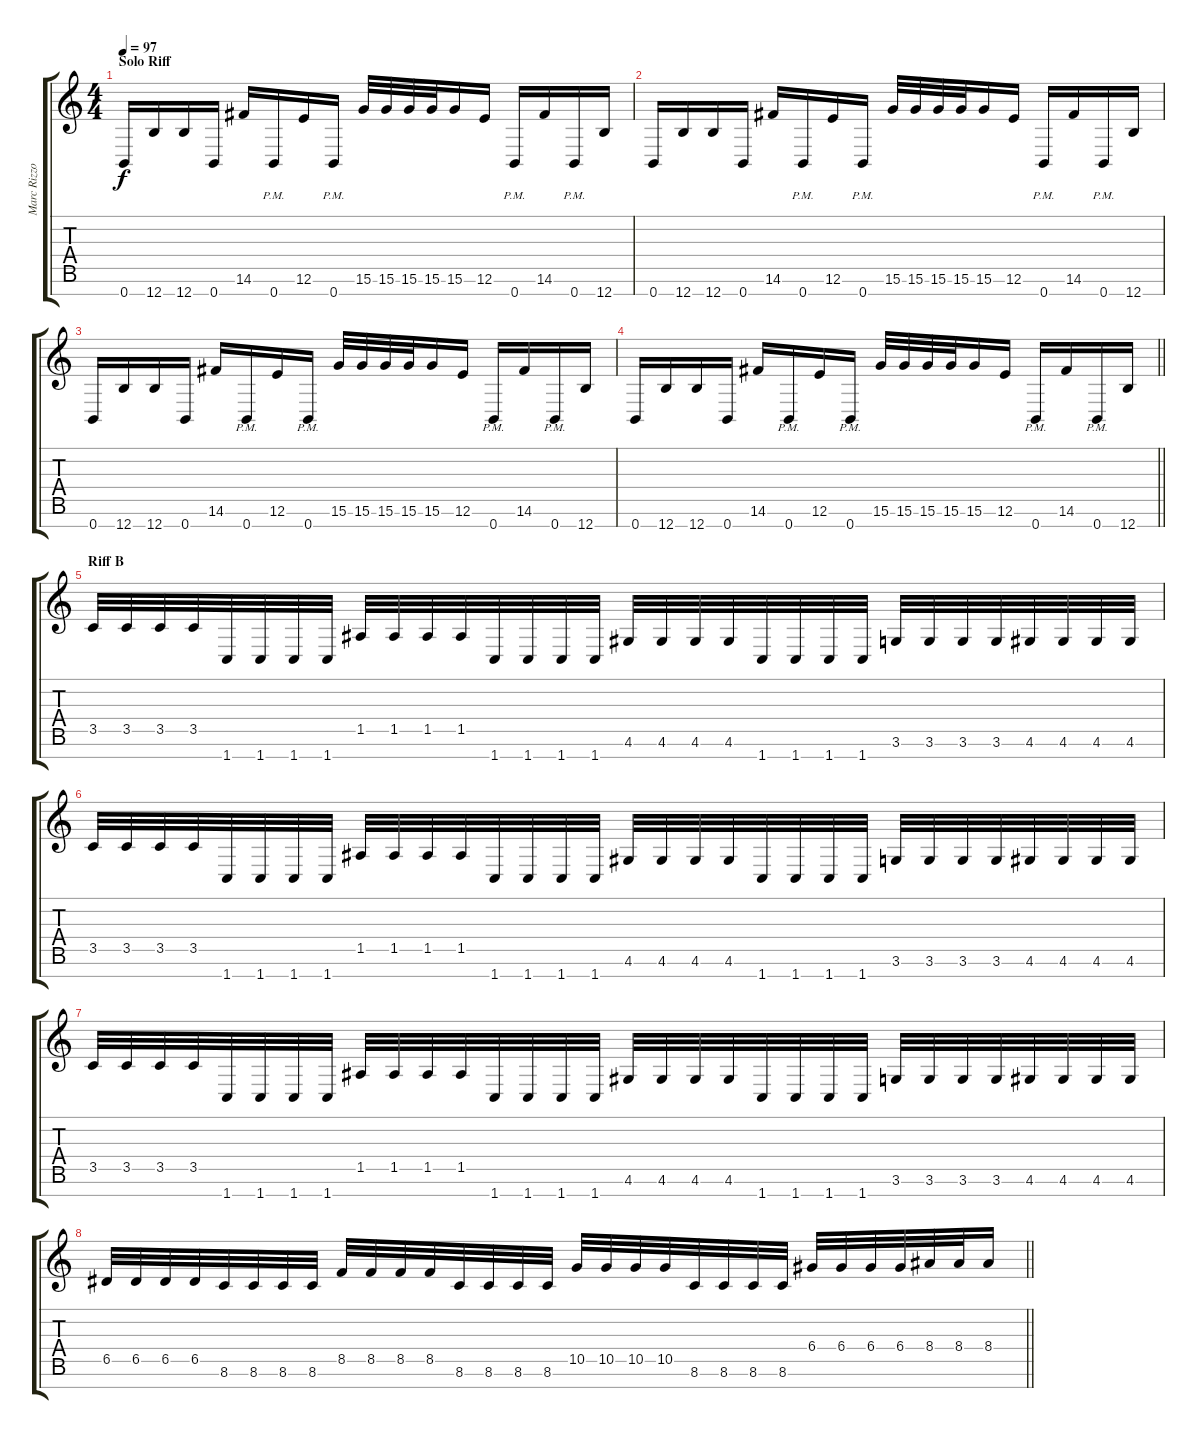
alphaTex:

\track ("Marc Rizzo" "Marc Rizzo") {instrument overdrivenguitar}
\staff {score tabs}
\tuning (E4 B3 G3 D3 A2 E2 B1) {hide}
\ts (4 4)
\section ("" "Solo Riff")
\tempo 97
\clef g2
\ks c
0.7.16{dy f} 12.7.16 12.7.16 0.7.16 14.6.16 0.7{pm}.16 12.6.16 0.7{pm}.16 15.6.32 15.6.32 15.6.32 15.6.32 15.6.16 12.6.16 0.7{pm}.16 14.6.16 0.7{pm}.16 12.7.16 |
0.7.16 12.7.16 12.7.16 0.7.16 14.6.16 0.7{pm}.16 12.6.16 0.7{pm}.16 15.6.32 15.6.32 15.6.32 15.6.32 15.6.16 12.6.16 0.7{pm}.16 14.6.16 0.7{pm}.16 12.7.16 |
0.7.16 12.7.16 12.7.16 0.7.16 14.6.16 0.7{pm}.16 12.6.16 0.7{pm}.16 15.6.32 15.6.32 15.6.32 15.6.32 15.6.16 12.6.16 0.7{pm}.16 14.6.16 0.7{pm}.16 12.7.16 |
\barLineRight lightlight
0.7.16 12.7.16 12.7.16 0.7.16 14.6.16 0.7{pm}.16 12.6.16 0.7{pm}.16 15.6.32 15.6.32 15.6.32 15.6.32 15.6.16 12.6.16 0.7{pm}.16 14.6.16 0.7{pm}.16 12.7.16 |
\section ("" "Riff B")
3.5.32 3.5.32 3.5.32 3.5.32 1.7.32 1.7.32 1.7.32 1.7.32 1.5.32 1.5.32 1.5.32 1.5.32 1.7.32 1.7.32 1.7.32 1.7.32 4.6.32 4.6.32 4.6.32 4.6.32 1.7.32 1.7.32 1.7.32 1.7.32 3.6.32 3.6.32 3.6.32 3.6.32 4.6.32 4.6.32 4.6.32 4.6.32 |
3.5.32 3.5.32 3.5.32 3.5.32 1.7.32 1.7.32 1.7.32 1.7.32 1.5.32 1.5.32 1.5.32 1.5.32 1.7.32 1.7.32 1.7.32 1.7.32 4.6.32 4.6.32 4.6.32 4.6.32 1.7.32 1.7.32 1.7.32 1.7.32 3.6.32 3.6.32 3.6.32 3.6.32 4.6.32 4.6.32 4.6.32 4.6.32 |
3.5.32 3.5.32 3.5.32 3.5.32 1.7.32 1.7.32 1.7.32 1.7.32 1.5.32 1.5.32 1.5.32 1.5.32 1.7.32 1.7.32 1.7.32 1.7.32 4.6.32 4.6.32 4.6.32 4.6.32 1.7.32 1.7.32 1.7.32 1.7.32 3.6.32 3.6.32 3.6.32 3.6.32 4.6.32 4.6.32 4.6.32 4.6.32 |
\barLineRight lightlight
6.5.32 6.5.32 6.5.32 6.5.32 8.6.32 8.6.32 8.6.32 8.6.32 8.5.32 8.5.32 8.5.32 8.5.32 8.6.32 8.6.32 8.6.32 8.6.32 10.5.32 10.5.32 10.5.32 10.5.32 8.6.32 8.6.32 8.6.32 8.6.32 6.4.32 6.4.32 6.4.32 6.4.32 8.4.32 8.4.32 8.4.16
